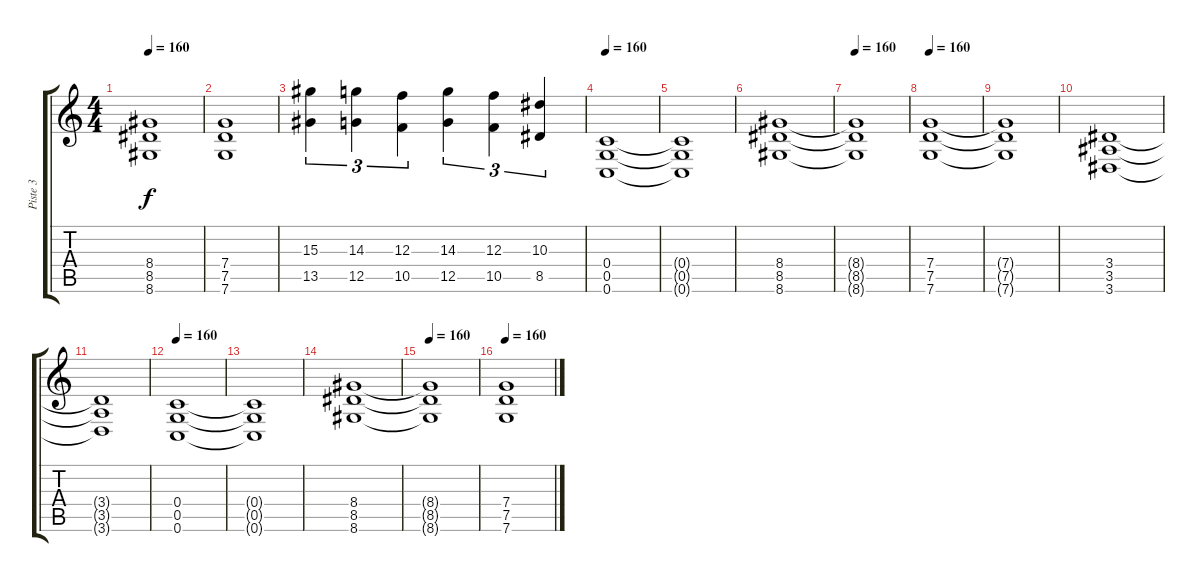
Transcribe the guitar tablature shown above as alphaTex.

\track ("Piste 3" "Piste 3") {instrument overdrivenguitar}
\staff {score tabs}
\tuning (D4 A3 F3 C3 G2 C2) {hide}
\ts (4 4)
\tempo 160
\clef g2
\ks c
(8.4 8.5 8.6).1{dy f} |
(7.4 7.5 7.6).1 |
(15.3 13.5).4{tu (3 2)} (14.3 12.5).4{tu (3 2)} (12.3 10.5).4{tu (3 2)} (14.3 12.5).4{tu (3 2)} (12.3 10.5).4{tu (3 2)} (10.3 8.5).4{tu (3 2)} |
\tempo 160
(0.4 0.5 0.6).1 |
(0.4{t} 0.5{t} 0.6{t}).1 |
(8.4 8.5 8.6).1 |
\tempo 160
(8.4{t} 8.5{t} 8.6{t}).1 |
\tempo 160
(7.4 7.5 7.6).1 |
(7.4{t} 7.5{t} 7.6{t}).1 |
(3.4 3.5 3.6).1 |
(3.4{t} 3.5{t} 3.6{t}).1 |
\tempo 160
(0.4 0.5 0.6).1 |
(0.4{t} 0.5{t} 0.6{t}).1 |
(8.4 8.5 8.6).1 |
\tempo 160
(8.4{t} 8.5{t} 8.6{t}).1 |
\tempo 160
(7.4 7.5 7.6).1
